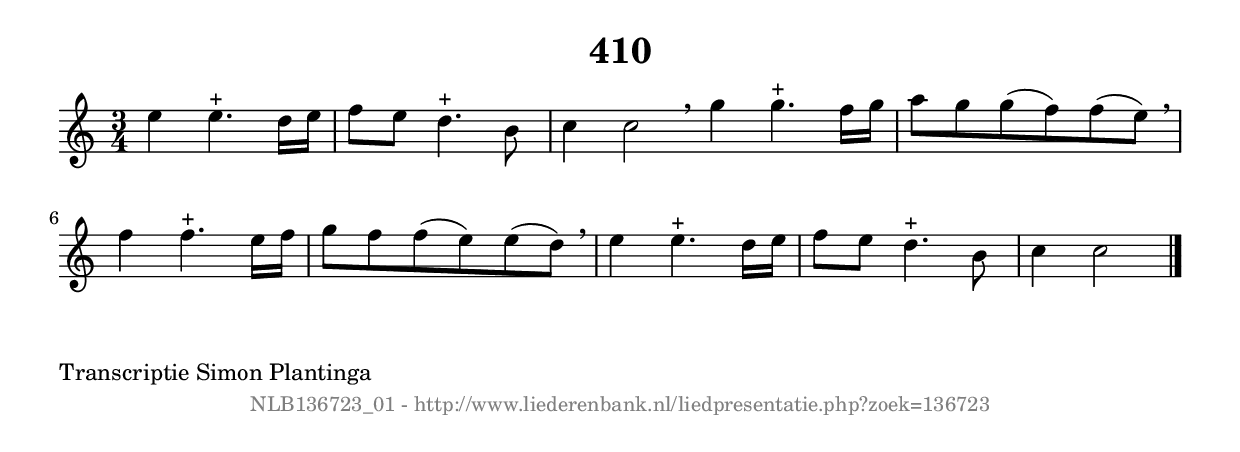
%
% produced by wce2krn 1.64 (7 June 2014)
%
\version"2.16"
#(append! paper-alist '(("long" . (cons (* 210 mm) (* 2000 mm)))))
#(set-default-paper-size "long")
sb = {\breathe}
mBreak = {\breathe }
bBreak = {\breathe }
x = {\once\override NoteHead #'style = #'cross }
gl=\glissando
itime={\override Staff.TimeSignature #'stencil = ##f }
ficta = {\once\set suggestAccidentals = ##t}
fine = {\once\override Score.RehearsalMark #'self-alignment-X = #1 \mark \markup {\italic{Fine}}}
dc = {\once\override Score.RehearsalMark #'self-alignment-X = #1 \mark \markup {\italic{D.C.}}}
dcf = {\once\override Score.RehearsalMark #'self-alignment-X = #1 \mark \markup {\italic{D.C. al Fine}}}
dcc = {\once\override Score.RehearsalMark #'self-alignment-X = #1 \mark \markup {\italic{D.C. al Coda}}}
ds = {\once\override Score.RehearsalMark #'self-alignment-X = #1 \mark \markup {\italic{D.S.}}}
dsf = {\once\override Score.RehearsalMark #'self-alignment-X = #1 \mark \markup {\italic{D.S. al Fine}}}
dsc = {\once\override Score.RehearsalMark #'self-alignment-X = #1 \mark \markup {\italic{D.S. al Coda}}}
pv = {\set Score.repeatCommands = #'((volta "1"))}
sv = {\set Score.repeatCommands = #'((volta "2"))}
tv = {\set Score.repeatCommands = #'((volta "3"))}
qv = {\set Score.repeatCommands = #'((volta "4"))}
xv = {\set Score.repeatCommands = #'((volta #f))}
\header{ tagline = ""
title = "410"
}
\score {{
\key c \major
\relative g'
{
\set melismaBusyProperties = #'()
\time 3/4
\tempo 4=120
\override Score.MetronomeMark #'transparent = ##t
\override Score.RehearsalMark #'break-visibility = #(vector #t #t #f)
e'4 e4.^"+" d16 e16 | f8 e8 d4.^"+" b8 | c4 c2 \bar ":|:" \bBreak
g'4 g4.^"+" f16 g16 | a8 g8 g8( f8) f8( e8) \sb | f4 f4.^"+" e16 f16 | g8 f8 f8( e8) e8( d8) | \mBreak \bar "|"
e4 e4.^"+" d16 e16 | f8 e8 d4.^"+" b8 | c4 c2 \bar "|."
 }}
 \midi { }
 \layout {
            indent = 0.0\cm
}
}
\markup { \wordwrap-string #" 
Transcriptie Simon Plantinga
"}
\markup { \vspace #0 } \markup { \with-color #grey \fill-line { \center-column { \smaller "NLB136723_01 - http://www.liederenbank.nl/liedpresentatie.php?zoek=136723" } } }
